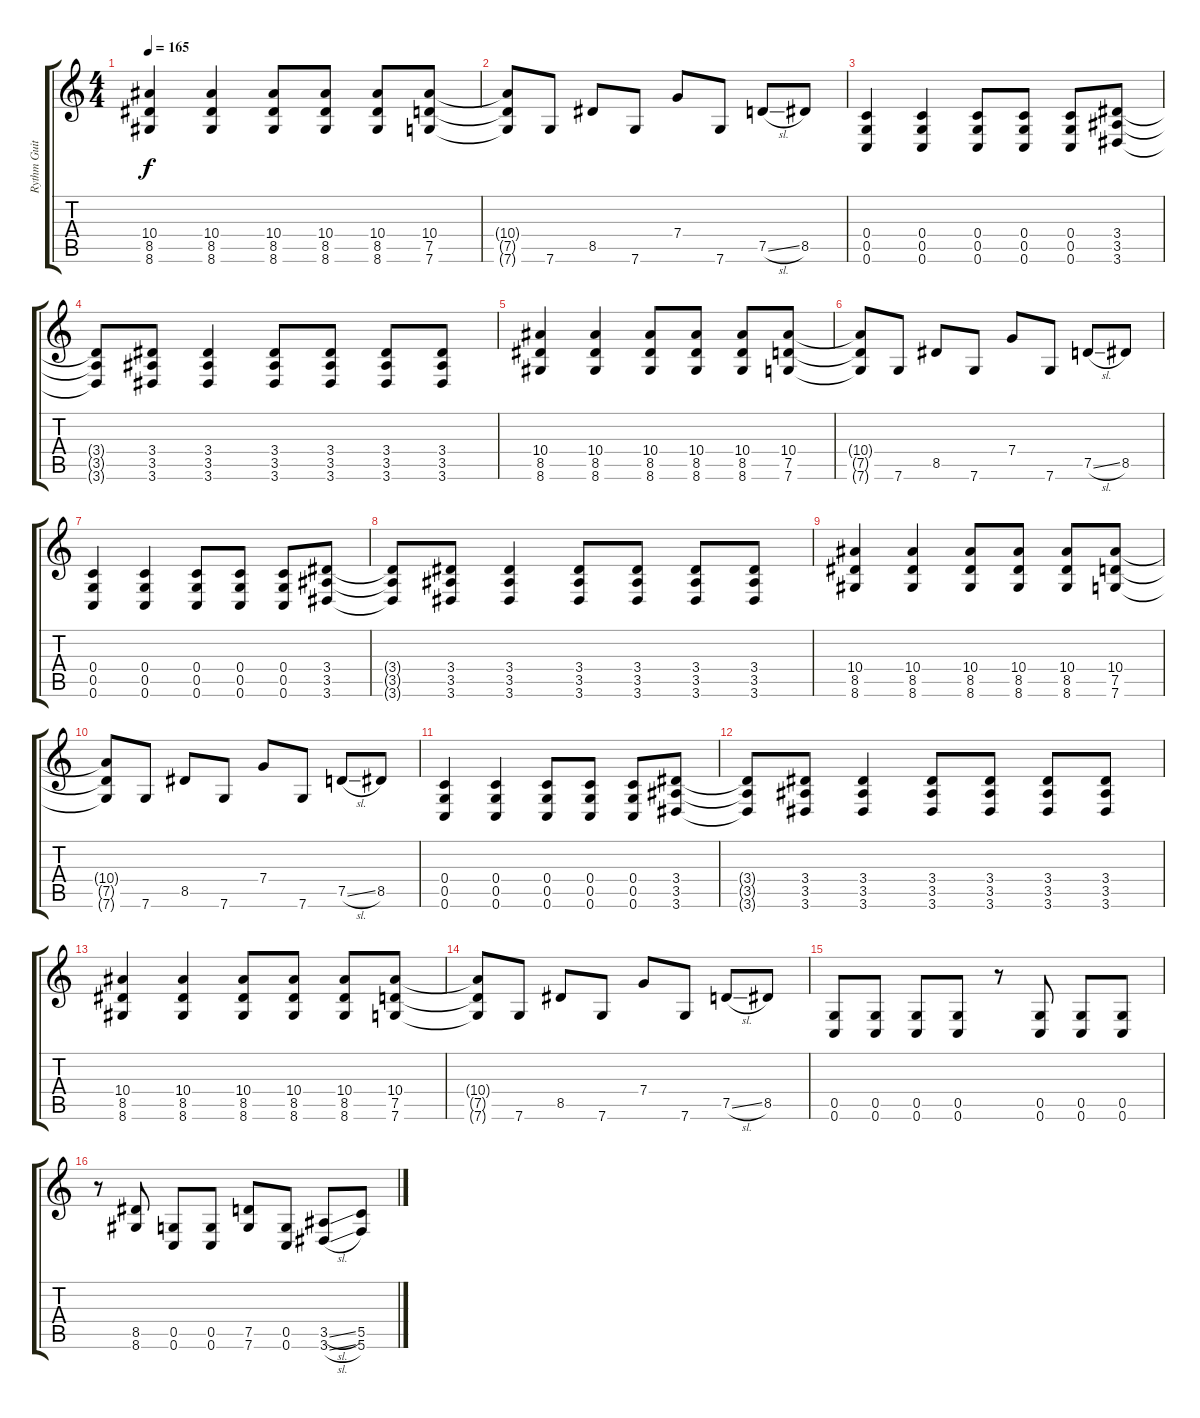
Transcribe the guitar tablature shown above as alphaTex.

\track ("Rythm Guitar #1" "Rythm Guit") {instrument distortionguitar}
\staff {score tabs}
\tuning (D4 A3 F3 C3 G2 C2) {hide}
\ts (4 4)
\tempo 165
\clef g2
\ks c
(10.4 8.5 8.6).4{dy f} (10.4 8.5 8.6).4 (10.4 8.5 8.6).8 (10.4 8.5 8.6).8 (10.4 8.5 8.6).8 (10.4 7.5 7.6).8 |
(10.4{t} 7.5{t} 7.6{t}).8 7.6.8 8.5.8 7.6.8 7.4.8 7.6.8 7.5{sl}.8 8.5.8 |
(0.4 0.5 0.6).4 (0.4 0.5 0.6).4 (0.4 0.5 0.6).8 (0.4 0.5 0.6).8 (0.4 0.5 0.6).8 (3.4 3.5 3.6).8 |
(3.4{t} 3.5{t} 3.6{t}).8 (3.4 3.5 3.6).8 (3.4 3.5 3.6).4 (3.4 3.5 3.6).8 (3.4 3.5 3.6).8 (3.4 3.5 3.6).8 (3.4 3.5 3.6).8 |
(10.4 8.5 8.6).4 (10.4 8.5 8.6).4 (10.4 8.5 8.6).8 (10.4 8.5 8.6).8 (10.4 8.5 8.6).8 (10.4 7.5 7.6).8 |
(10.4{t} 7.5{t} 7.6{t}).8 7.6.8 8.5.8 7.6.8 7.4.8 7.6.8 7.5{sl}.8 8.5.8 |
(0.4 0.5 0.6).4 (0.4 0.5 0.6).4 (0.4 0.5 0.6).8 (0.4 0.5 0.6).8 (0.4 0.5 0.6).8 (3.4 3.5 3.6).8 |
(3.4{t} 3.5{t} 3.6{t}).8 (3.4 3.5 3.6).8 (3.4 3.5 3.6).4 (3.4 3.5 3.6).8 (3.4 3.5 3.6).8 (3.4 3.5 3.6).8 (3.4 3.5 3.6).8 |
(10.4 8.5 8.6).4 (10.4 8.5 8.6).4 (10.4 8.5 8.6).8 (10.4 8.5 8.6).8 (10.4 8.5 8.6).8 (10.4 7.5 7.6).8 |
(10.4{t} 7.5{t} 7.6{t}).8 7.6.8 8.5.8 7.6.8 7.4.8 7.6.8 7.5{sl}.8 8.5.8 |
(0.4 0.5 0.6).4 (0.4 0.5 0.6).4 (0.4 0.5 0.6).8 (0.4 0.5 0.6).8 (0.4 0.5 0.6).8 (3.4 3.5 3.6).8 |
(3.4{t} 3.5{t} 3.6{t}).8 (3.4 3.5 3.6).8 (3.4 3.5 3.6).4 (3.4 3.5 3.6).8 (3.4 3.5 3.6).8 (3.4 3.5 3.6).8 (3.4 3.5 3.6).8 |
(10.4 8.5 8.6).4 (10.4 8.5 8.6).4 (10.4 8.5 8.6).8 (10.4 8.5 8.6).8 (10.4 8.5 8.6).8 (10.4 7.5 7.6).8 |
(10.4{t} 7.5{t} 7.6{t}).8 7.6.8 8.5.8 7.6.8 7.4.8 7.6.8 7.5{sl}.8 8.5.8 |
(0.5 0.6).8 (0.5 0.6).8 (0.5 0.6).8 (0.5 0.6).8 r.8 (0.5 0.6).8 (0.5 0.6).8 (0.5 0.6).8 |
r.8 (8.5 8.6).8 (0.5 0.6).8 (0.5 0.6).8 (7.5 7.6).8 (0.5 0.6).8 (3.5{sl} 3.6{sl}).8 (5.5 5.6).8
